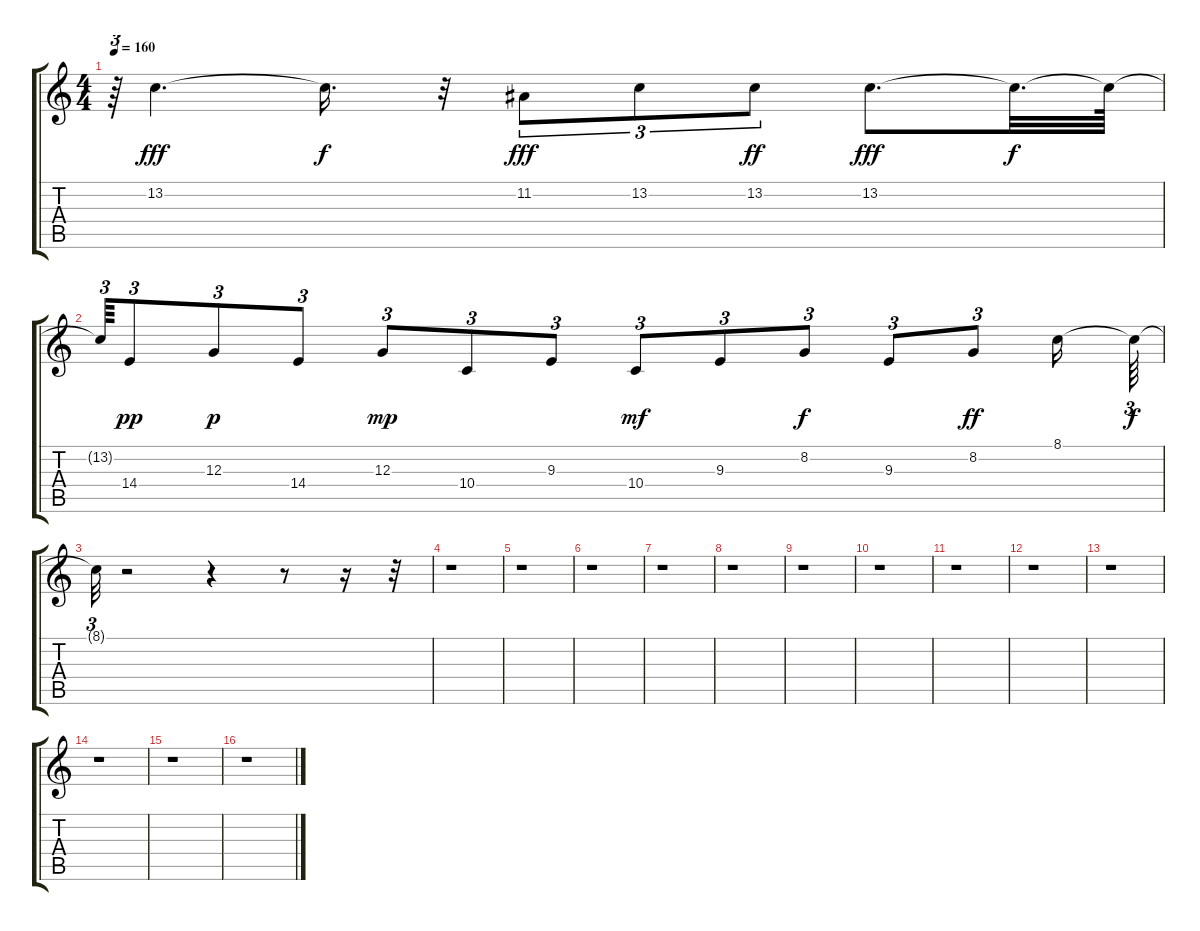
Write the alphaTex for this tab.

\track "" {instrument lead1square}
\staff {score tabs}
\tuning (E4 B3 G3 D3 A2 E2) {hide}
\ts (4 4)
\tempo 160
\clef g2
\ks c
r.64{tu (3 2) dy f} 13.2.4{d dy fff} 13.2{t}.16{d dy f} r.32 11.2.8{tu (3 2) dy fff} 13.2.8{tu (3 2)} 13.2.8{tu (3 2) dy ff} 13.2.8{d dy fff} 13.2{t}.32{d dy f} 13.2{t}.64 |
13.2{t}.64{tu (3 2)} 14.4.8{tu (3 2) dy pp} 12.3.8{tu (3 2) dy p} 14.4.8{tu (3 2)} 12.3.8{tu (3 2) dy mp} 10.4.8{tu (3 2)} 9.3.8{tu (3 2)} 10.4.8{tu (3 2) dy mf} 9.3.8{tu (3 2)} 8.2.8{tu (3 2) dy f} 9.3.8{tu (3 2)} 8.2.8{tu (3 2) dy ff} 8.1.16 8.1{t}.64{tu (3 2) dy f} |
8.1{t}.32{tu (3 2)} r.2 r.4 r.8 r.16 r.32 |
r.1 |
r.1 |
r.1 |
r.1 |
r.1 |
r.1 |
r.1 |
r.1 |
r.1 |
r.1 |
r.1 |
r.1 |
r.1
